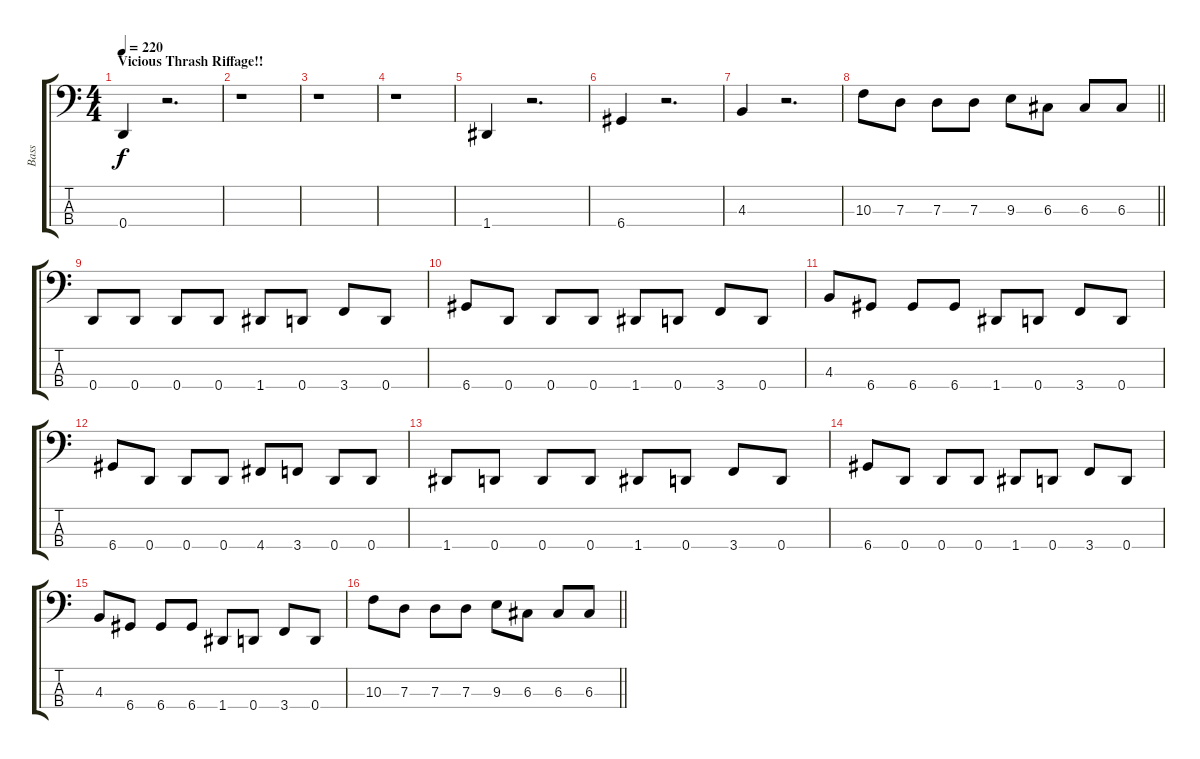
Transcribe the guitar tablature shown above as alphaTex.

\track ("Bass" "Bass") {instrument electricbasspick}
\staff {score tabs}
\tuning (F2 C2 G1 D1) {hide}
\ts (4 4)
\section ("" "Vicious Thrash Riffage!!")
\tempo 220
\clef f4
\ks c
0.4.4{dy f} r.2{d} |
r.1 |
r.1 |
r.1 |
1.4.4 r.2{d} |
6.4.4 r.2{d} |
4.3.4 r.2{d} |
\barLineRight lightlight
10.3.8 7.3.8 7.3.8 7.3.8 9.3.8 6.3.8 6.3.8 6.3.8 |
\section ("" "")
0.4.8 0.4.8 0.4.8 0.4.8 1.4.8 0.4.8 3.4.8 0.4.8 |
6.4.8 0.4.8 0.4.8 0.4.8 1.4.8 0.4.8 3.4.8 0.4.8 |
4.3.8 6.4.8 6.4.8 6.4.8 1.4.8 0.4.8 3.4.8 0.4.8 |
6.4.8 0.4.8 0.4.8 0.4.8 4.4.8 3.4.8 0.4.8 0.4.8 |
1.4.8 0.4.8 0.4.8 0.4.8 1.4.8 0.4.8 3.4.8 0.4.8 |
6.4.8 0.4.8 0.4.8 0.4.8 1.4.8 0.4.8 3.4.8 0.4.8 |
4.3.8 6.4.8 6.4.8 6.4.8 1.4.8 0.4.8 3.4.8 0.4.8 |
\barLineRight lightlight
10.3.8 7.3.8 7.3.8 7.3.8 9.3.8 6.3.8 6.3.8 6.3.8
